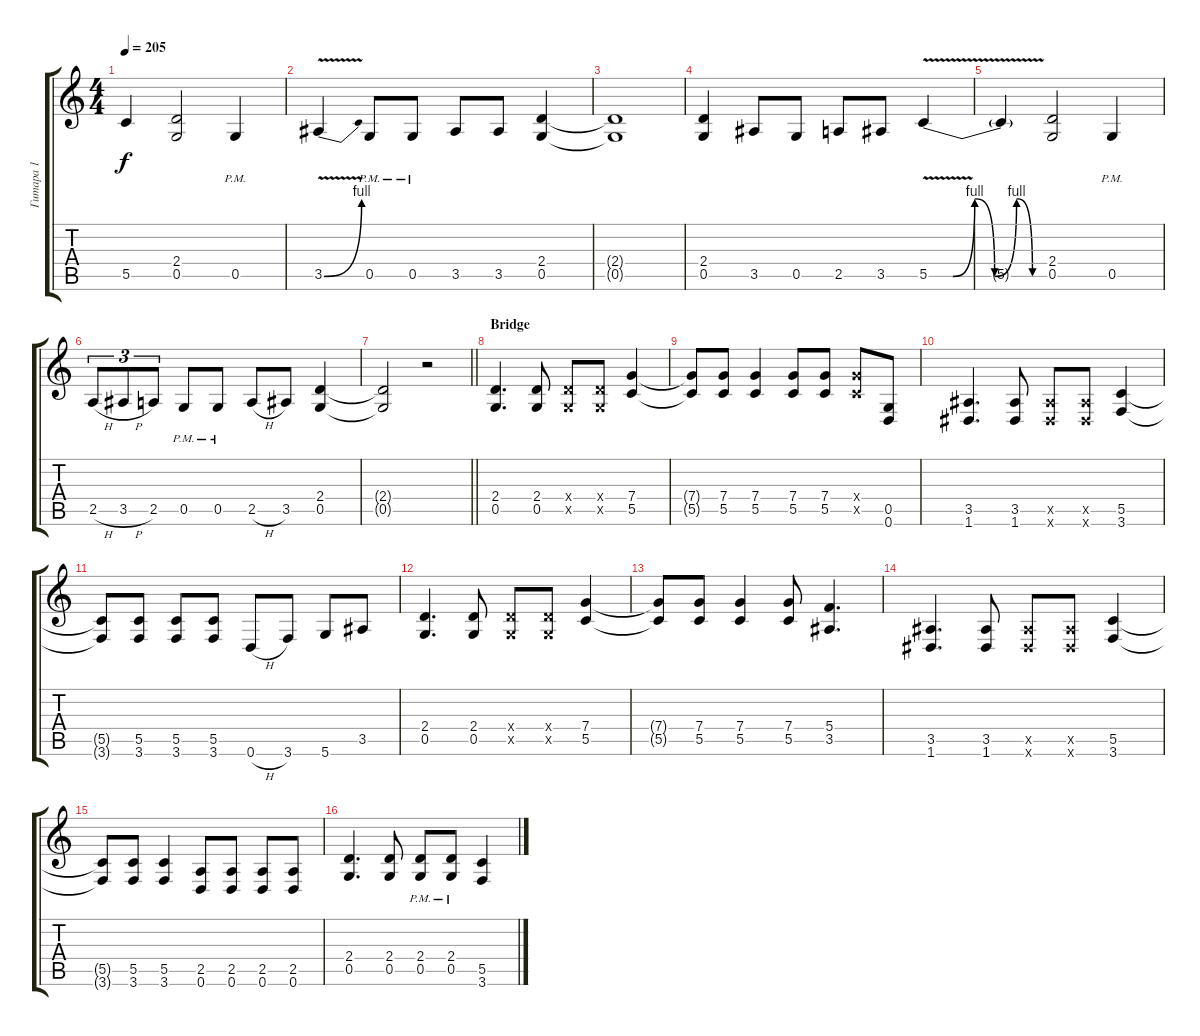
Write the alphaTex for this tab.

\track ("Гитара 1" "Гитара 1") {instrument distortionguitar}
\staff {score tabs}
\tuning (D4 A3 F3 C3 G2 D2) {hide}
\ts (4 4)
\tempo 205
\clef g2
\ks aminor
5.5{t}.4{dy f} (2.4 0.5).2 0.5{pm}.4 |
3.5{be (bend 0 0 60 4) v}.4 0.5{pm}.8 0.5{pm}.8 3.5.8 3.5.8 (2.4 0.5).4 |
(2.4{t} 0.5{t}).1 |
(2.4 0.5).4 3.5.8 0.5.8 2.5.8 3.5.8 5.5{be (custom 0 0 12 0 23 4 33 0 44 4 52 0 60 0) v}.4 |
5.5{t}.4 (2.4 0.5).2 0.5{pm}.4 |
2.5{h}.8{tu (3 2)} 3.5{h}.8{tu (3 2)} 2.5.8{tu (3 2)} 0.5{pm}.8 0.5{pm}.8 2.5{h}.8 3.5.8 (2.4 0.5).4 |
\barLineRight lightlight
(2.4{t} 0.5{t}).2 r.2 |
\section ("" "Bridge")
(2.4 0.5).4{d} (2.4 0.5).8 (2.4{x} 0.5{x}).8 (2.4{x} 0.5{x}).8 (7.4 5.5).4 |
(7.4{t} 5.5{t}).8 (7.4 5.5).8 (7.4 5.5).4 (7.4 5.5).8 (7.4 5.5).8 (7.4{x} 5.5{x}).8 (0.5 0.6).8 |
(3.5 1.6).4{d} (3.5 1.6).8 (3.5{x} 1.6{x}).8 (3.5{x} 1.6{x}).8 (5.5 3.6).4 |
(5.5{t} 3.6{t}).8 (5.5 3.6).8 (5.5 3.6).8 (5.5 3.6).8 0.6{h}.8 3.6.8 5.6.8 3.5.8 |
(2.4 0.5).4{d} (2.4 0.5).8 (2.4{x} 0.5{x}).8 (2.4{x} 0.5{x}).8 (7.4 5.5).4 |
(7.4{t} 5.5{t}).8 (7.4 5.5).8 (7.4 5.5).4 (7.4 5.5).8 (5.4 3.5).4{d} |
(3.5 1.6).4{d} (3.5 1.6).8 (3.5{x} 1.6{x}).8 (3.5{x} 1.6{x}).8 (5.5 3.6).4 |
(5.5{t} 3.6{t}).8 (5.5 3.6).8 (5.5 3.6).4 (2.5 0.6).8 (2.5 0.6).8 (2.5 0.6).8 (2.5 0.6).8 |
(2.4 0.5).4{d} (2.4 0.5).8 (2.4{pm} 0.5{pm}).8 (2.4{pm} 0.5{pm}).8 (5.5 3.6).4
